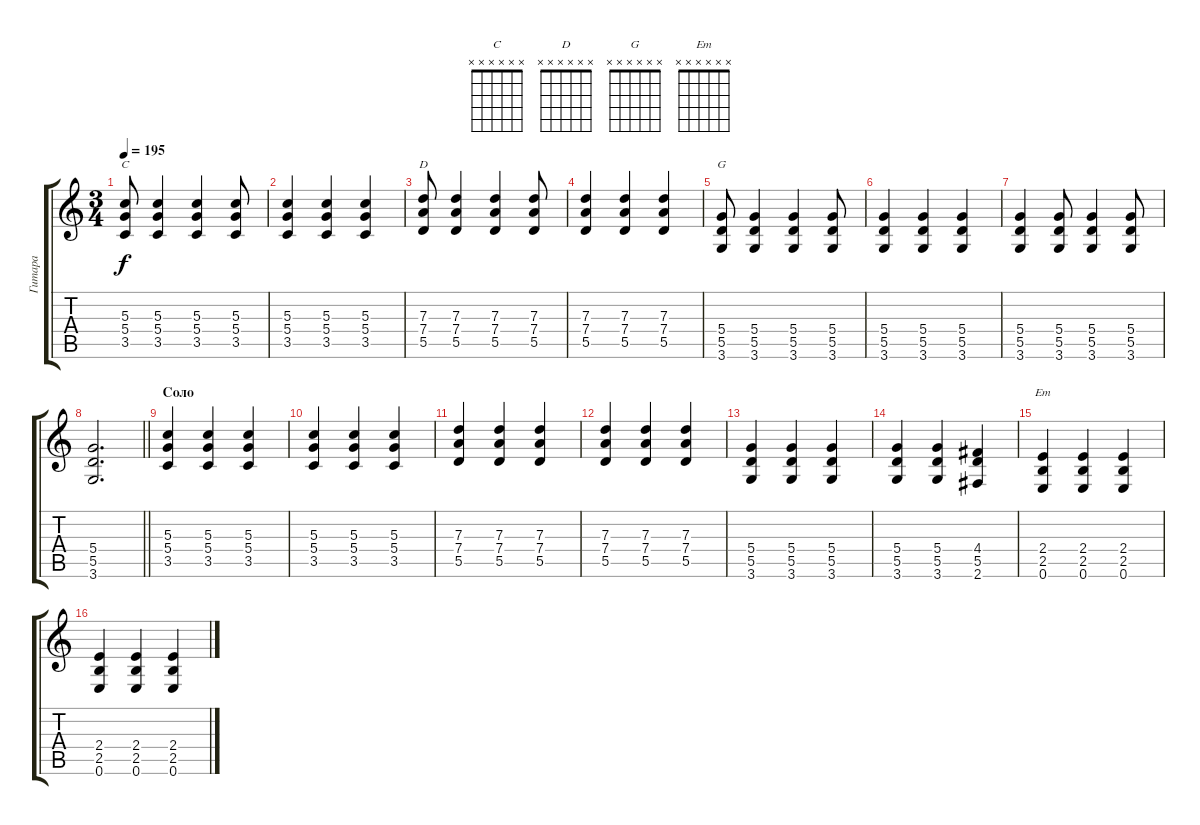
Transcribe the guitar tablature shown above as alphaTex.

\track ("Гитара" "Гитара") {instrument acousticguitarsteel}
\staff {score tabs}
\tuning (E4 B3 G3 D3 A2 E2) {hide}
\chord ("C" x x x x x x)
\chord ("D" x x x x x x)
\chord ("G" x x x x x x)
\chord ("Em" x x x x x x)
\ts (3 4)
\tempo 195
\clef g2
\ks c
(5.3 5.4 3.5).8{ch "C" dy f} (5.3 5.4 3.5).4 (5.3 5.4 3.5).4 (5.3 5.4 3.5).8 |
(5.3 5.4 3.5).4 (5.3 5.4 3.5).4 (5.3 5.4 3.5).4 |
(7.3 7.4 5.5).8{ch "D"} (7.3 7.4 5.5).4 (7.3 7.4 5.5).4 (7.3 7.4 5.5).8 |
(7.3 7.4 5.5).4 (7.3 7.4 5.5).4 (7.3 7.4 5.5).4 |
(5.4 5.5 3.6).8{ch "G"} (5.4 5.5 3.6).4 (5.4 5.5 3.6).4 (5.4 5.5 3.6).8 |
(5.4 5.5 3.6).4 (5.4 5.5 3.6).4 (5.4 5.5 3.6).4 |
(5.4 5.5 3.6).4 (5.4 5.5 3.6).8 (5.4 5.5 3.6).4 (5.4 5.5 3.6).8 |
\barLineRight lightlight
(5.4 5.5 3.6).2{d} |
\section ("" "Соло")
(5.3 5.4 3.5).4{volume 10} (5.3 5.4 3.5).4 (5.3 5.4 3.5).4 |
(5.3 5.4 3.5).4 (5.3 5.4 3.5).4 (5.3 5.4 3.5).4 |
(7.3 7.4 5.5).4 (7.3 7.4 5.5).4 (7.3 7.4 5.5).4 |
(7.3 7.4 5.5).4 (7.3 7.4 5.5).4 (7.3 7.4 5.5).4 |
(5.4 5.5 3.6).4 (5.4 5.5 3.6).4 (5.4 5.5 3.6).4 |
(5.4 5.5 3.6).4 (5.4 5.5 3.6).4 (4.4 5.5 2.6).4 |
(2.4 2.5 0.6).4{ch "Em"} (2.4 2.5 0.6).4 (2.4 2.5 0.6).4 |
(2.4 2.5 0.6).4 (2.4 2.5 0.6).4 (2.4 2.5 0.6).4
